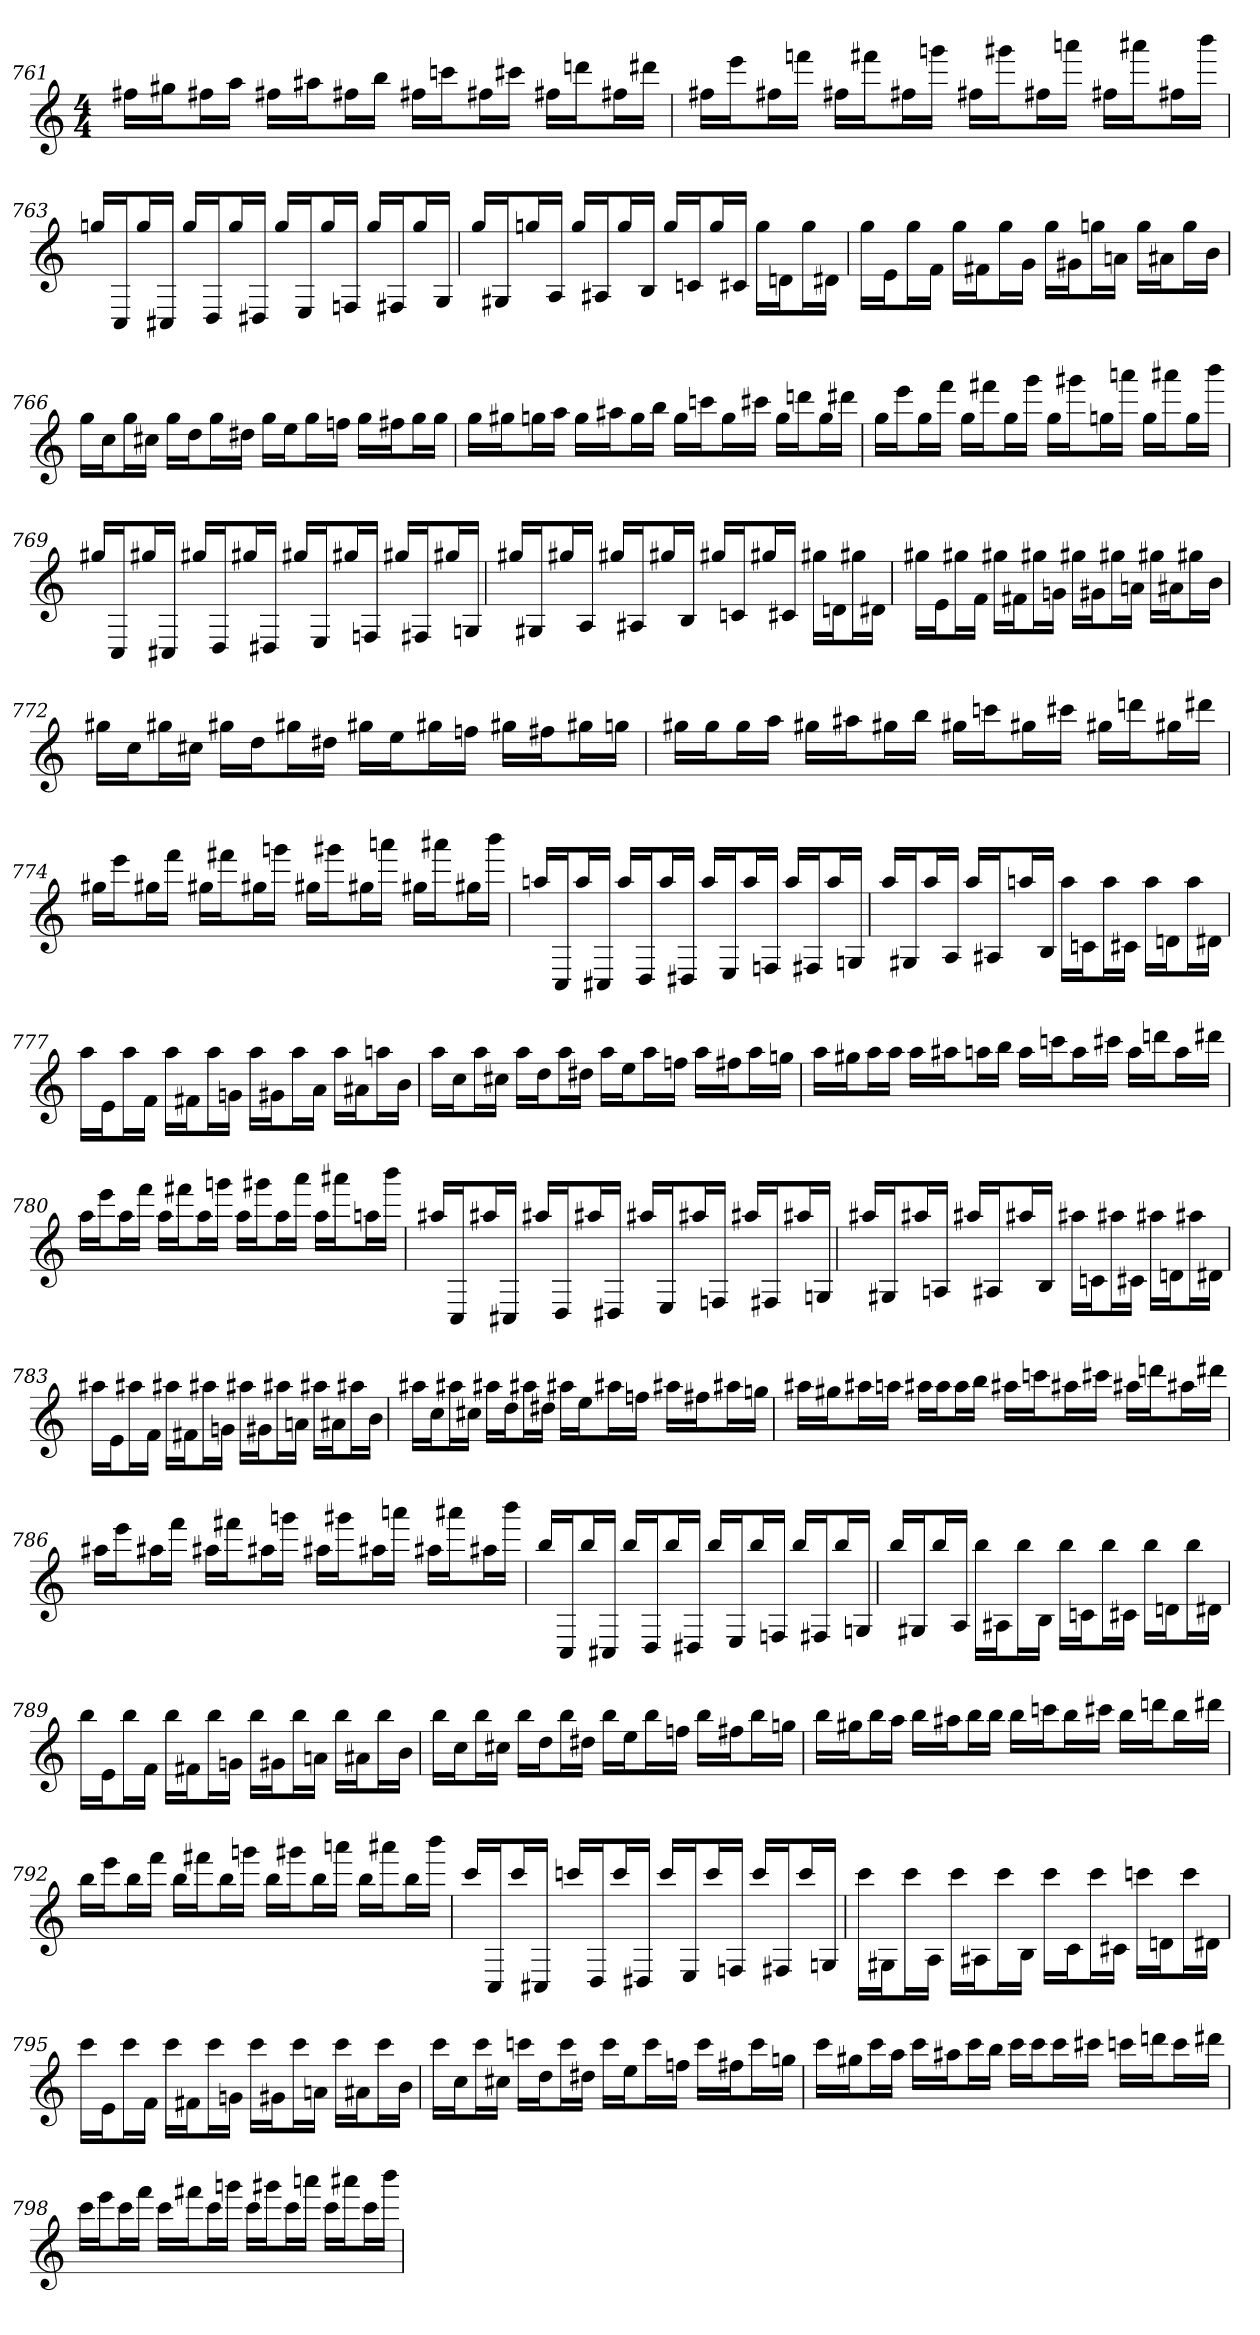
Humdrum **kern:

**kern
*part1
*staff1
*clefG2
*M4/4
=761
16ff#X\LL
16gg#X\J
16ff#X\L
16aa\JJ
16ff#X\LL
16aa#X\J
16ff#X\L
16bb\JJ
16ff#X\LL
16cccn\J
16ff#X\L
16ccc#X\JJ
16ff#X\LL
16dddn\J
16ff#X\L
16ddd#X\JJ
=762
16ff#X\LL
16eee\J
16ff#X\L
16fffn\JJ
16ff#X\LL
16fff#X\J
16ff#X\L
16gggn\JJ
16ff#X\LL
16ggg#X\J
16ff#X\L
16aaan\JJ
16ff#X\LL
16aaa#X\J
16ff#X\L
16bbb\JJ
=763
16ggn/LL
16C/J
16gg/L
16C#X/JJ
16gg/LL
16D/J
16gg/L
16D#X/JJ
16gg/LL
16E/J
16gg/L
16Fn/JJ
16gg/LL
16F#X/J
16gg/L
16G/JJ
=764
16gg/LL
16G#X/J
16ggn/L
16A/JJ
16gg/LL
16A#X/J
16gg/L
16B/JJ
16gg/LL
16cn/J
16gg/L
16c#X/JJ
16gg\LL
16dn\J
16gg\L
16d#X\JJ
=765
16gg\LL
16e\J
16gg\L
16f\JJ
16gg\LL
16f#X\J
16gg\L
16g\JJ
16gg\LL
16g#X\J
16ggn\L
16an\JJ
16gg\LL
16a#X\J
16gg\L
16b\JJ
=766
16gg\LL
16cc\J
16gg\L
16cc#X\JJ
16gg\LL
16dd\J
16gg\L
16dd#X\JJ
16gg\LL
16ee\J
16gg\L
16ffn\JJ
16gg\LL
16ff#X\J
16gg\L
16gg\JJ
=767
16gg\LL
16gg#X\J
16ggn\L
16aa\JJ
16gg\LL
16aa#X\J
16gg\L
16bb\JJ
16gg\LL
16cccn\J
16gg\L
16ccc#X\JJ
16gg\LL
16dddn\J
16gg\L
16ddd#X\JJ
=768
16gg\LL
16eee\J
16gg\L
16fff\JJ
16gg\LL
16fff#X\J
16gg\L
16ggg\JJ
16gg\LL
16ggg#X\J
16ggn\L
16aaan\JJ
16gg\LL
16aaa#X\J
16gg\L
16bbb\JJ
=769
16gg#X/LL
16C/J
16gg#X/L
16C#X/JJ
16gg#X/LL
16D/J
16gg#X/L
16D#X/JJ
16gg#X/LL
16E/J
16gg#X/L
16Fn/JJ
16gg#X/LL
16F#X/J
16gg#X/L
16Gn/JJ
=770
16gg#X/LL
16G#X/J
16gg#X/L
16A/JJ
16gg#X/LL
16A#X/J
16gg#X/L
16B/JJ
16gg#X/LL
16cn/J
16gg#X/L
16c#X/JJ
16gg#X\LL
16dn\J
16gg#X\L
16d#X\JJ
=771
16gg#X\LL
16e\J
16gg#X\L
16f\JJ
16gg#X\LL
16f#X\J
16gg#X\L
16gn\JJ
16gg#X\LL
16g#X\J
16gg#X\L
16an\JJ
16gg#X\LL
16a#X\J
16gg#X\L
16b\JJ
=772
16gg#X\LL
16cc\J
16gg#X\L
16cc#X\JJ
16gg#X\LL
16dd\J
16gg#X\L
16dd#X\JJ
16gg#X\LL
16ee\J
16gg#X\L
16ffn\JJ
16gg#X\LL
16ff#X\J
16gg#X\L
16ggn\JJ
=773
16gg#X\LL
16gg#\J
16gg#\L
16aa\JJ
16gg#X\LL
16aa#X\J
16gg#X\L
16bb\JJ
16gg#X\LL
16cccn\J
16gg#X\L
16ccc#X\JJ
16gg#X\LL
16dddn\J
16gg#X\L
16ddd#X\JJ
=774
16gg#X\LL
16eee\J
16gg#X\L
16fff\JJ
16gg#X\LL
16fff#X\J
16gg#X\L
16gggn\JJ
16gg#X\LL
16ggg#X\J
16gg#X\L
16aaan\JJ
16gg#X\LL
16aaa#X\J
16gg#X\L
16bbb\JJ
=775
16aan/LL
16C/J
16aa/L
16C#X/JJ
16aa/LL
16D/J
16aa/L
16D#X/JJ
16aa/LL
16E/J
16aa/L
16Fn/JJ
16aa/LL
16F#X/J
16aa/L
16Gn/JJ
=776
16aa/LL
16G#X/J
16aa/L
16A/JJ
16aa/LL
16A#X/J
16aan/L
16B/JJ
16aa\LL
16cn\J
16aa\L
16c#X\JJ
16aa\LL
16dn\J
16aa\L
16d#X\JJ
=777
16aa\LL
16e\J
16aa\L
16f\JJ
16aa\LL
16f#X\J
16aa\L
16gn\JJ
16aa\LL
16g#X\J
16aa\L
16a\JJ
16aa\LL
16a#X\J
16aan\L
16b\JJ
=778
16aa\LL
16cc\J
16aa\L
16cc#X\JJ
16aa\LL
16dd\J
16aa\L
16dd#X\JJ
16aa\LL
16ee\J
16aa\L
16ffn\JJ
16aa\LL
16ff#X\J
16aa\L
16ggn\JJ
=779
16aa\LL
16gg#X\J
16aa\L
16aa\JJ
16aa\LL
16aa#X\J
16aan\L
16bb\JJ
16aa\LL
16cccn\J
16aa\L
16ccc#X\JJ
16aa\LL
16dddn\J
16aa\L
16ddd#X\JJ
=780
16aa\LL
16eee\J
16aa\L
16fff\JJ
16aa\LL
16fff#X\J
16aa\L
16gggn\JJ
16aa\LL
16ggg#X\J
16aa\L
16aaa\JJ
16aa\LL
16aaa#X\J
16aan\L
16bbb\JJ
=781
16aa#X/LL
16C/J
16aa#X/L
16C#X/JJ
16aa#X/LL
16D/J
16aa#X/L
16D#X/JJ
16aa#X/LL
16E/J
16aa#X/L
16Fn/JJ
16aa#X/LL
16F#X/J
16aa#X/L
16Gn/JJ
=782
16aa#X/LL
16G#X/J
16aa#X/L
16An/JJ
16aa#X/LL
16A#X/J
16aa#X/L
16B/JJ
16aa#X\LL
16cn\J
16aa#X\L
16c#X\JJ
16aa#X\LL
16dn\J
16aa#X\L
16d#X\JJ
=783
16aa#X\LL
16e\J
16aa#X\L
16f\JJ
16aa#X\LL
16f#X\J
16aa#X\L
16gn\JJ
16aa#X\LL
16g#X\J
16aa#X\L
16an\JJ
16aa#X\LL
16a#X\J
16aa#X\L
16b\JJ
=784
16aa#X\LL
16cc\J
16aa#X\L
16cc#X\JJ
16aa#X\LL
16dd\J
16aa#X\L
16dd#X\JJ
16aa#X\LL
16ee\J
16aa#X\L
16ffn\JJ
16aa#X\LL
16ff#X\J
16aa#X\L
16ggn\JJ
=785
16aa#X\LL
16gg#X\J
16aa#X\L
16aan\JJ
16aa#X\LL
16aa#\J
16aa#\L
16bb\JJ
16aa#X\LL
16cccn\J
16aa#X\L
16ccc#X\JJ
16aa#X\LL
16dddn\J
16aa#X\L
16ddd#X\JJ
=786
16aa#X\LL
16eee\J
16aa#X\L
16fff\JJ
16aa#X\LL
16fff#X\J
16aa#X\L
16gggn\JJ
16aa#X\LL
16ggg#X\J
16aa#X\L
16aaan\JJ
16aa#X\LL
16aaa#X\J
16aa#X\L
16bbb\JJ
=787
16bb/LL
16C/J
16bb/L
16C#X/JJ
16bb/LL
16D/J
16bb/L
16D#X/JJ
16bb/LL
16E/J
16bb/L
16Fn/JJ
16bb/LL
16F#X/J
16bb/L
16Gn/JJ
=788
16bb/LL
16G#X/J
16bb/L
16A/JJ
16bb\LL
16A#X\J
16bb\L
16B\JJ
16bb\LL
16cn\J
16bb\L
16c#X\JJ
16bb\LL
16dn\J
16bb\L
16d#X\JJ
=789
16bb\LL
16e\J
16bb\L
16f\JJ
16bb\LL
16f#X\J
16bb\L
16gn\JJ
16bb\LL
16g#X\J
16bb\L
16an\JJ
16bb\LL
16a#X\J
16bb\L
16b\JJ
=790
16bb\LL
16cc\J
16bb\L
16cc#X\JJ
16bb\LL
16dd\J
16bb\L
16dd#X\JJ
16bb\LL
16ee\J
16bb\L
16ffn\JJ
16bb\LL
16ff#X\J
16bb\L
16ggn\JJ
=791
16bb\LL
16gg#X\J
16bb\L
16aa\JJ
16bb\LL
16aa#X\J
16bb\L
16bb\JJ
16bb\LL
16cccn\J
16bb\L
16ccc#X\JJ
16bb\LL
16dddn\J
16bb\L
16ddd#X\JJ
=792
16bb\LL
16eee\J
16bb\L
16fff\JJ
16bb\LL
16fff#X\J
16bb\L
16gggn\JJ
16bb\LL
16ggg#X\J
16bb\L
16aaan\JJ
16bb\LL
16aaa#X\J
16bb\L
16bbb\JJ
=793
16ccc/LL
16C/J
16ccc/L
16C#X/JJ
16cccn/LL
16D/J
16ccc/L
16D#X/JJ
16ccc/LL
16E/J
16ccc/L
16Fn/JJ
16ccc/LL
16F#X/J
16ccc/L
16Gn/JJ
=794
16ccc\LL
16G#X\J
16ccc\L
16A\JJ
16ccc\LL
16A#X\J
16ccc\L
16B\JJ
16ccc\LL
16c\J
16ccc\L
16c#X\JJ
16cccn\LL
16dn\J
16ccc\L
16d#X\JJ
=795
16ccc\LL
16e\J
16ccc\L
16f\JJ
16ccc\LL
16f#X\J
16ccc\L
16gn\JJ
16ccc\LL
16g#X\J
16ccc\L
16an\JJ
16ccc\LL
16a#X\J
16ccc\L
16b\JJ
=796
16ccc\LL
16cc\J
16ccc\L
16cc#X\JJ
16cccn\LL
16dd\J
16ccc\L
16dd#X\JJ
16ccc\LL
16ee\J
16ccc\L
16ffn\JJ
16ccc\LL
16ff#X\J
16ccc\L
16ggn\JJ
=797
16ccc\LL
16gg#X\J
16ccc\L
16aa\JJ
16ccc\LL
16aa#X\J
16ccc\L
16bb\JJ
16ccc\LL
16ccc\J
16ccc\L
16ccc#X\JJ
16cccn\LL
16dddn\J
16ccc\L
16ddd#X\JJ
=798
16ccc\LL
16eee\J
16ccc\L
16fff\JJ
16ccc\LL
16fff#X\J
16ccc\L
16gggn\JJ
16ccc\LL
16ggg#X\J
16ccc\L
16aaan\JJ
16ccc\LL
16aaa#X\J
16ccc\L
16bbb\JJ
=
*-
